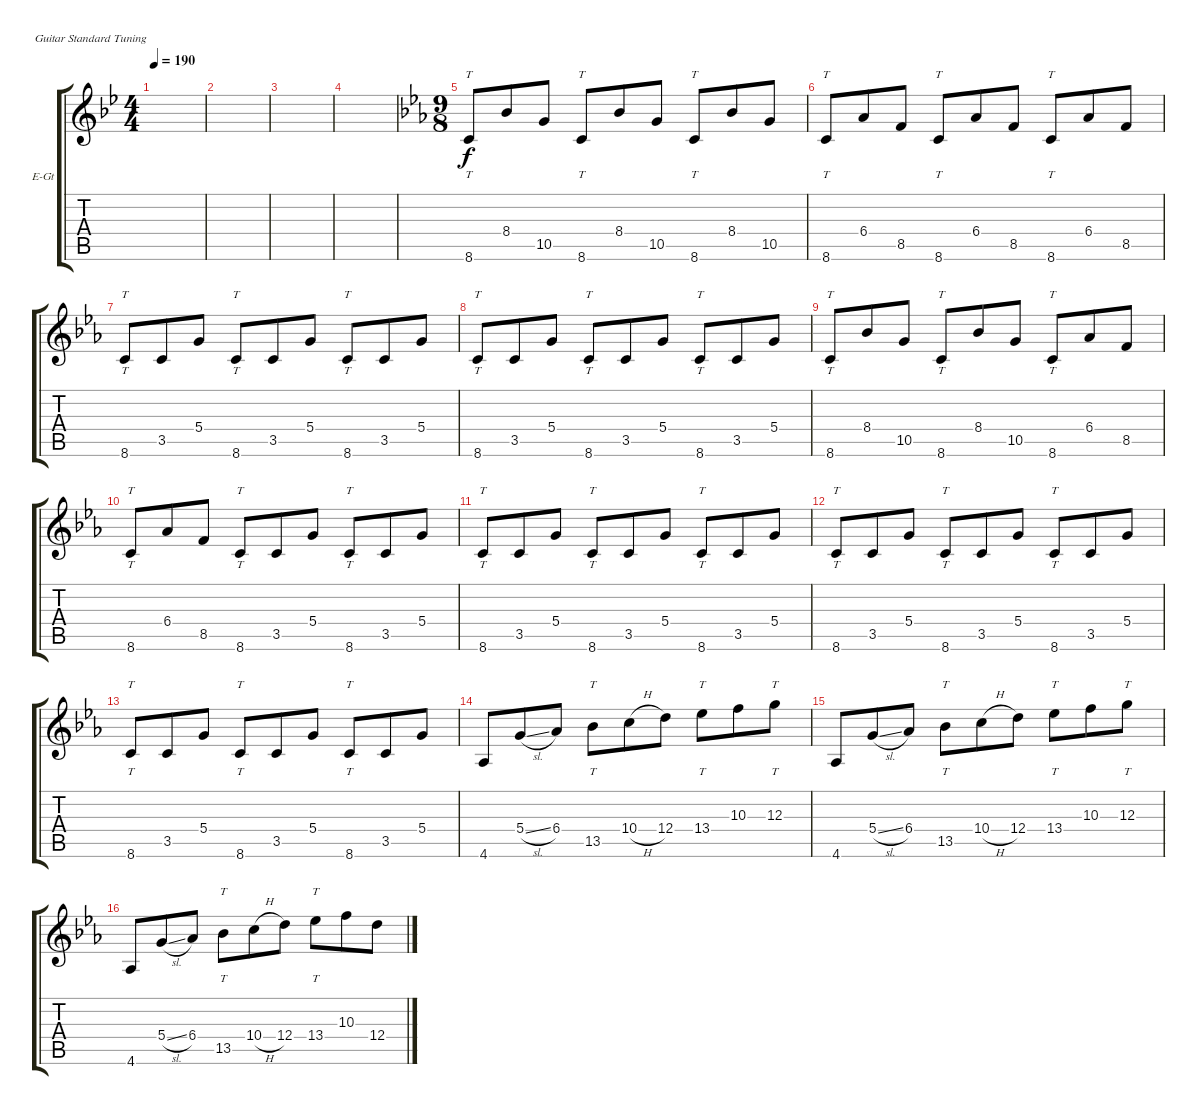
\defaultSystemsLayout 4
\bracketExtendMode groupsimilarinstruments
\firstSystemTrackNameOrientation horizontal
\otherSystemsTrackNameOrientation horizontal
\track ("Guitar Clean Tapping" "E-Gt") {instrument distortionguitar}
\staff {score tabs}
\tuning (E4 B3 G3 D3 A2 E2)
\ts (4 4)
\tempo 190
\clef g2
\scale
0.333333
\ks gminor
|
\scale
0.333333 |
\scale
0.333333 |
\scale
0.333333 |
\ts (9 8)
\scale
0.333333
\ks cminor
8.6.8{tt} 8.4.8 10.5.8 8.6.8{tt} 8.4.8 10.5.8 8.6.8{tt} 8.4.8 10.5.8 |
\scale
0.333333 8.6.8{tt} 6.4.8 8.5.8 8.6.8{tt} 6.4.8 8.5.8 8.6.8{tt} 6.4.8 8.5.8 |
\scale
0.333333 8.6.8{tt} 3.5.8 5.4.8 8.6.8{tt} 3.5.8 5.4.8 8.6.8{tt} 3.5.8 5.4.8 |
\scale
0.333333 8.6.8{tt} 3.5.8 5.4.8 8.6.8{tt} 3.5.8 5.4.8 8.6.8{tt} 3.5.8 5.4.8 |
\scale
0.333333 8.6.8{tt} 8.4.8 10.5.8 8.6.8{tt} 8.4.8 10.5.8 8.6.8{tt} 6.4.8 8.5.8 |
\scale
0.333333 8.6.8{tt} 6.4.8 8.5.8 8.6.8{tt} 3.5.8 5.4.8 8.6.8{tt} 3.5.8 5.4.8 |
\scale
0.333333 8.6.8{tt} 3.5.8 5.4.8 8.6.8{tt} 3.5.8 5.4.8 8.6.8{tt} 3.5.8 5.4.8 |
\scale
0.333333 8.6.8{tt} 3.5.8 5.4.8 8.6.8{tt} 3.5.8 5.4.8 8.6.8{tt} 3.5.8 5.4.8 |
\scale
0.333333 8.6.8{tt} 3.5.8 5.4.8 8.6.8{tt} 3.5.8 5.4.8 8.6.8{tt} 3.5.8 5.4.8 |
\scale
0.333333 4.6.8 5.4{sl}.8 6.4.8 13.5.8{tt} 10.4{h}.8 12.4.8 13.4.8{tt} 10.3.8 12.3.8{tt} |
\scale
0.333333 4.6.8 5.4{sl}.8 6.4.8 13.5.8{tt} 10.4{h}.8 12.4.8 13.4.8{tt} 10.3.8 12.3.8{tt} |
\scale
0.333333 4.6.8 5.4{sl}.8 6.4.8 13.5.8{tt} 10.4{h}.8 12.4.8 13.4.8{tt} 10.3.8 12.4.8
